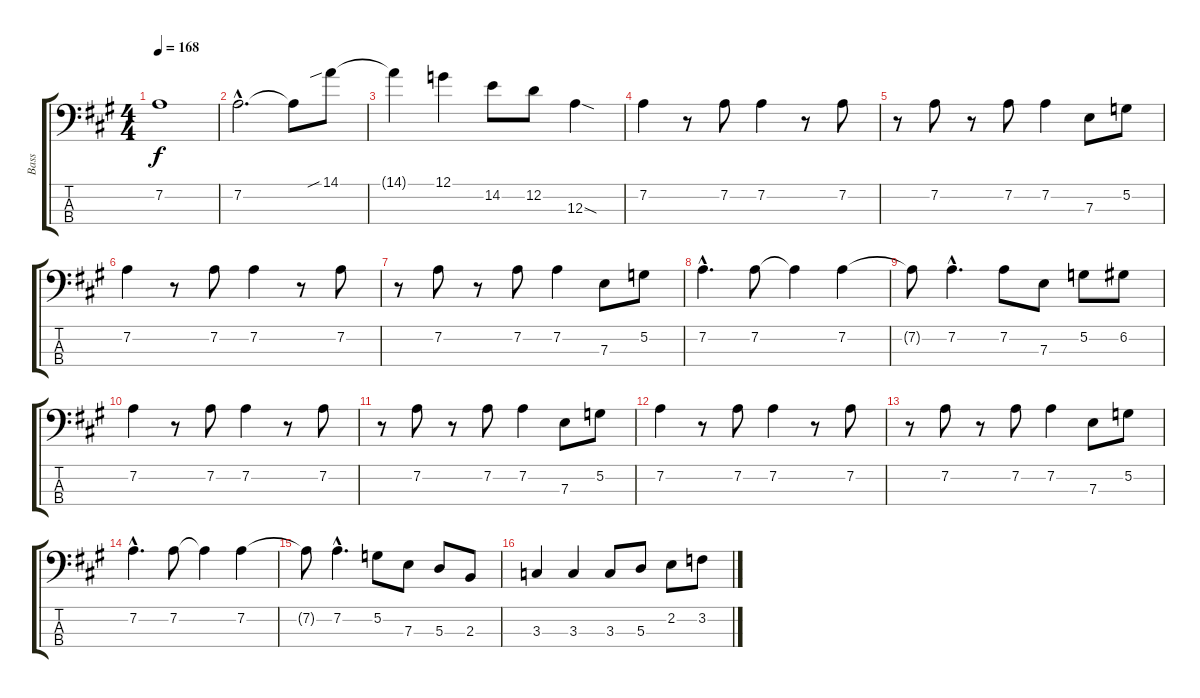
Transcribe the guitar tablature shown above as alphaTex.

\track ("Bass" "Bass") {instrument electricbassfinger}
\staff {score tabs}
\tuning (G2 D2 A1 E1) {hide}
\ts (4 4)
\tempo 168
\clef f4
\ks a
7.2{t}.1{dy f} |
7.2{hac}.2{d} 7.2{t}.8 14.1{sib}.8 |
14.1{t}.4 12.1.4 14.2.8 12.2.8 12.3{sod}.4 |
7.2.4 r.8 7.2.8 7.2.4 r.8 7.2.8 |
r.8 7.2.8 r.8 7.2.8 7.2.4 7.3.8 5.2.8 |
7.2.4 r.8 7.2.8 7.2.4 r.8 7.2.8 |
r.8 7.2.8 r.8 7.2.8 7.2.4 7.3.8 5.2.8 |
7.2{hac}.4{d} 7.2.8 7.2{t}.4 7.2.4 |
7.2{t}.8 7.2{hac}.4{d} 7.2.8 7.3.8 5.2.8 6.2.8 |
7.2.4 r.8 7.2.8 7.2.4 r.8 7.2.8 |
r.8 7.2.8 r.8 7.2.8 7.2.4 7.3.8 5.2.8 |
7.2.4 r.8 7.2.8 7.2.4 r.8 7.2.8 |
r.8 7.2.8 r.8 7.2.8 7.2.4 7.3.8 5.2.8 |
7.2{hac}.4{d} 7.2.8 7.2{t}.4 7.2.4 |
7.2{t}.8 7.2{hac}.4{d} 5.2.8 7.3.8 5.3.8 2.3.8 |
3.3.4 3.3.4 3.3.8 5.3.8 2.2.8 3.2.8
